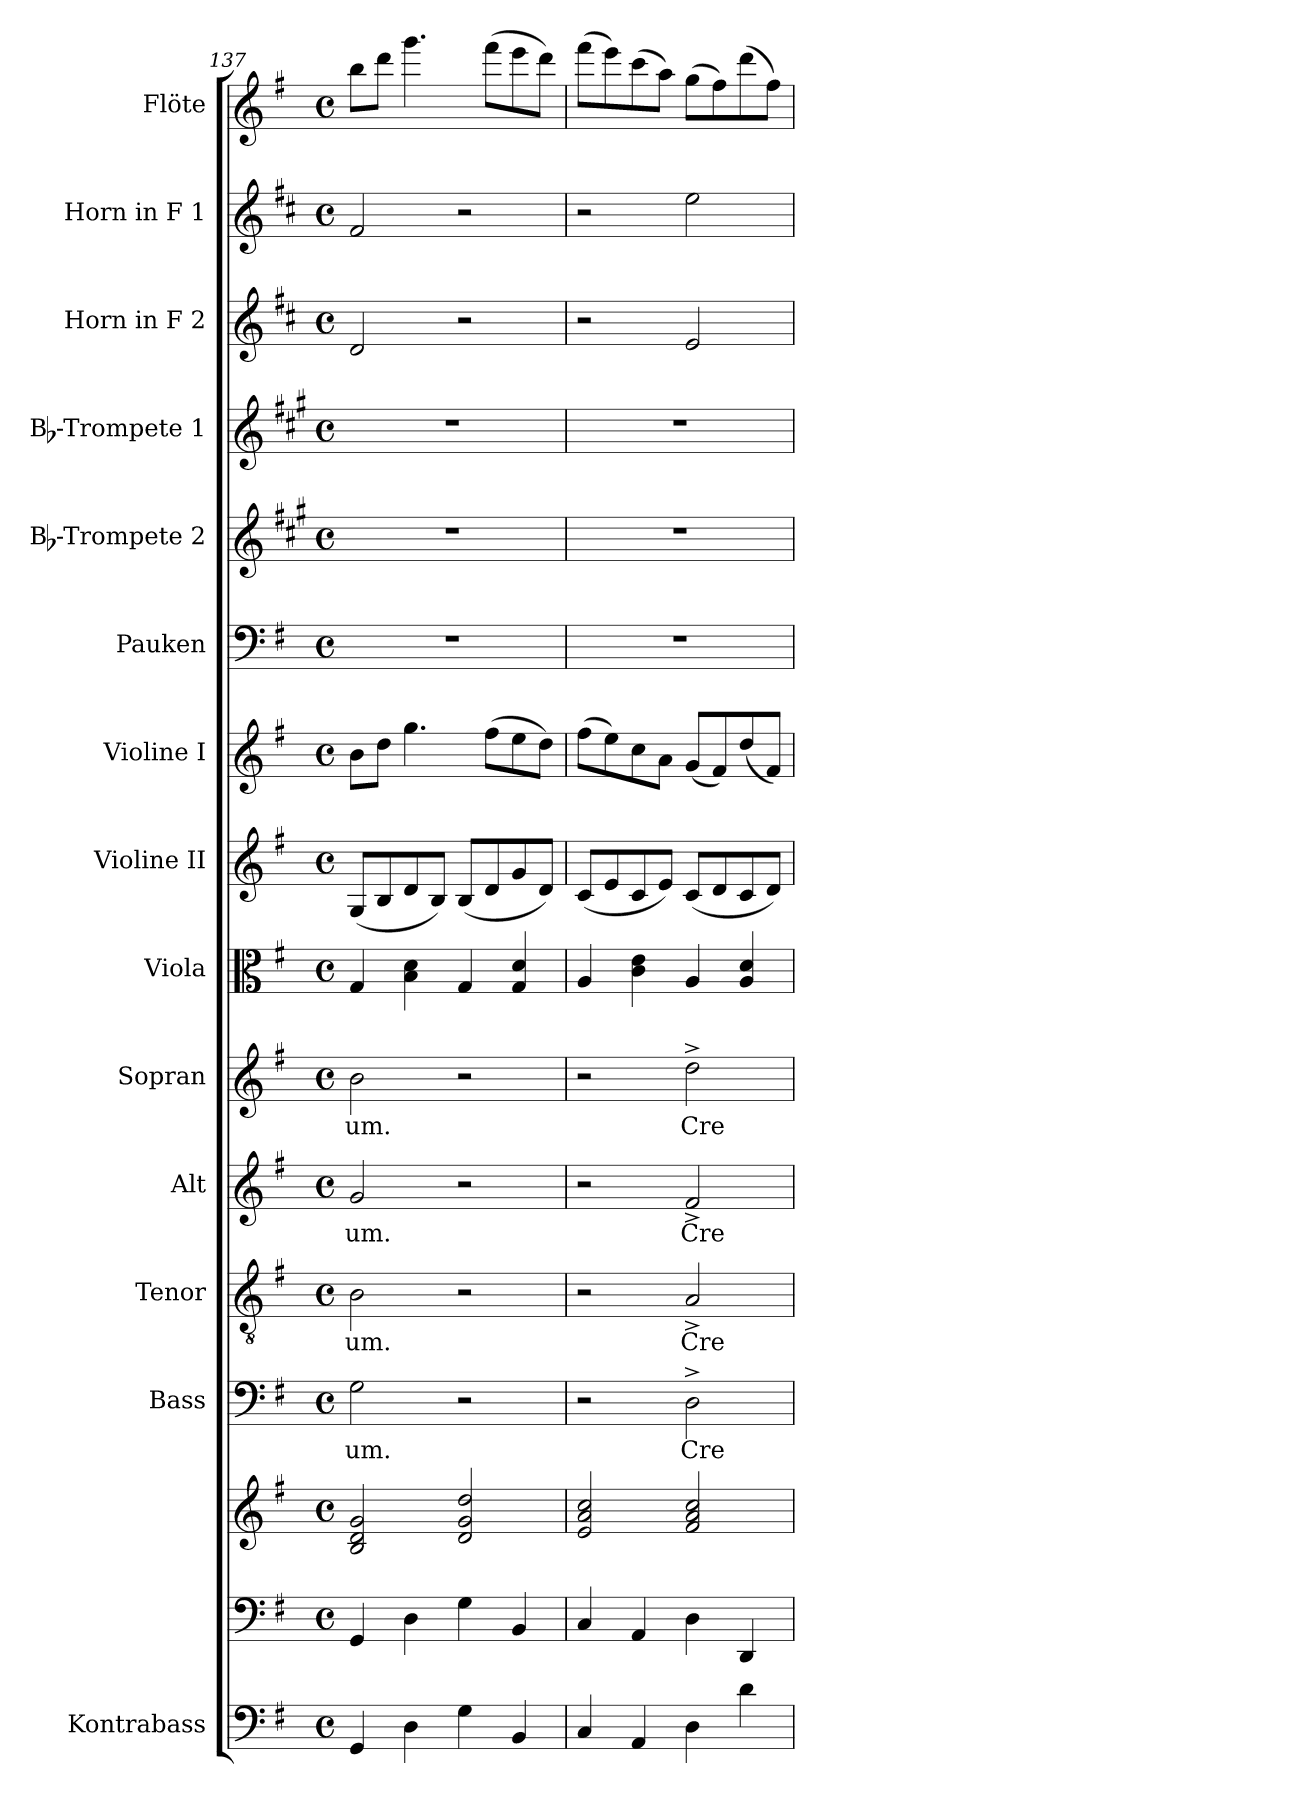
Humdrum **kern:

**kern	**kern	**kern	**kern	**text	**kern	**text	**kern	**text	**kern	**text	**kern	**kern	**kern	**kern	**kern	**kern	**kern	**kern	**kern
*part15	*part14	*part14	*part13	*part13	*part12	*part12	*part11	*part11	*part10	*part10	*part9	*part8	*part7	*part6	*part5	*part4	*part3	*part2	*part1
*staff16	*staff15	*staff14	*staff13	*staff13	*staff12	*staff12	*staff11	*staff11	*staff10	*staff10	*staff9	*staff8	*staff7	*staff6	*staff5	*staff4	*staff3	*staff2	*staff1
*I"Kontrabass	*	*	*I"Bass	*	*I"Tenor	*	*I"Alt	*	*I"Sopran	*	*I"Viola	*I"Violine II	*I"Violine I	*I"Pauken	*I"Bb-Trompete 2	*I"Bb-Trompete 1	*I"Horn in F 2	*I"Horn in F 1	*I"Flöte
*I'Kb.	*	*	*I'B.	*	*I'T.	*	*I'A.	*	*I'S.	*	*I'Vla.	*I'Vl. II	*I'Vl. I	*I'Pk.	*I'Bb Trp. 2	*I'Bb Trp. 1	*	*	*I'Fl.
*clefF4	*clefF4	*clefG2	*clefF4	*	*clefGv2	*	*clefG2	*	*clefG2	*	*clefC3	*clefG2	*clefG2	*clefF4	*clefG2	*clefG2	*clefG2	*clefG2	*clefG2
*ITrd7c12	*	*	*	*	*	*	*	*	*	*	*	*	*	*	*ITrd1c2	*ITrd1c2	*ITrd4c7	*ITrd4c7	*
*k[f#]	*k[f#]	*k[f#]	*k[f#]	*	*k[f#]	*	*k[f#]	*	*k[f#]	*	*k[f#]	*k[f#]	*k[f#]	*k[f#]	*k[f#]	*k[f#]	*k[f#]	*k[f#]	*k[f#]
*G:	*G:	*G:	*G:	*	*G:	*	*G:	*	*G:	*	*G:	*G:	*G:	*G:	*G:	*G:	*G:	*G:	*G:
*M4/4	*M4/4	*M4/4	*M4/4	*	*M4/4	*	*M4/4	*	*M4/4	*	*M4/4	*M4/4	*M4/4	*M4/4	*M4/4	*M4/4	*M4/4	*M4/4	*M4/4
*met(c)	*met(c)	*met(c)	*met(c)	*	*met(c)	*	*met(c)	*	*met(c)	*	*met(c)	*met(c)	*met(c)	*met(c)	*met(c)	*met(c)	*met(c)	*met(c)	*met(c)
=137	=137	=137	=137	=137	=137	=137	=137	=137	=137	=137	=137	=137	=137	=137	=137	=137	=137	=137	=137
!	!	!	!	!LO:LY:b	!	!LO:LY:b	!	!LO:LY:b	!	!LO:LY:b	!	!	!	!	!	!	!	!	!
4GGG/	4GG/	2B/ 2d/ 2g/	2G\	-um.	2B\	-um.	2g/	-um.	2b\	-um.	4G/	(<8G/L	8b\L	1r	1r	1r	2G/	2B/	8bb\L
.	.	.	.	.	.	.	.	.	.	.	.	8B/	8dd\J	.	.	.	.	.	8ddd\J
4DD\	4D\	.	.	.	.	.	.	.	.	.	4B\ 4d\	8d/	4.gg\	.	.	.	.	.	4.ggg\
.	.	.	.	.	.	.	.	.	.	.	.	8B/J)	.	.	.	.	.	.	.
4GG\	4G\	2d/ 2g/ 2dd/	2r	.	2r	.	2r	.	2r	.	4G/	(<8B/L	.	.	.	.	2r	2r	.
.	.	.	.	.	.	.	.	.	.	.	.	8d/	(>8ff#\L	.	.	.	.	.	(>8fff#\L
4BBB/	4BB/	.	.	.	.	.	.	.	.	.	4G/ 4d/	8g/	8ee\	.	.	.	.	.	8eee\
.	.	.	.	.	.	.	.	.	.	.	.	8d/J)	8dd\J)	.	.	.	.	.	8ddd\J)
=138	=138	=138	=138	=138	=138	=138	=138	=138	=138	=138	=138	=138	=138	=138	=138	=138	=138	=138	=138
4CC/	4C/	2e/ 2a/ 2cc/	2r	.	2r	.	2r	.	2r	.	4A/	(<8c/L	(>8ff#\L	1r	1r	1r	2r	2r	(>8fff#\L
.	.	.	.	.	.	.	.	.	.	.	.	8e/	8ee\)	.	.	.	.	.	8eee\)
4AAA/	4AA/	.	.	.	.	.	.	.	.	.	4c\ 4e\	8c/	8cc\	.	.	.	.	.	(>8ccc\
.	.	.	.	.	.	.	.	.	.	.	.	8e/J)	8a\J	.	.	.	.	.	8aa\J)
!	!	!	!	!LO:LY:b	!	!LO:LY:b	!	!LO:LY:b	!	!LO:LY:b	!	!	!	!	!	!	!	!	!
4DD\	4D\	2f#/ 2a/ 2cc/	2D^>\	Cre-	2A^>/	Cre-	2f#^>/	Cre-	2dd^>\	Cre-	4A/	(<8c/L	(<8g/L	.	.	.	2A/	2a\	(>8gg\L
.	.	.	.	.	.	.	.	.	.	.	.	8d/	8f#/)	.	.	.	.	.	8ff#\)
4D\	4DD/	.	.	.	.	.	.	.	.	.	4A/ 4d/	8c/	(<8dd/	.	.	.	.	.	(>8ddd\
.	.	.	.	.	.	.	.	.	.	.	.	8d/J)	8f#/J)	.	.	.	.	.	8ff#\J)
=	=	=	=	=	=	=	=	=	=	=	=	=	=	=	=	=	=	=	=
*-	*-	*-	*-	*-	*-	*-	*-	*-	*-	*-	*-	*-	*-	*-	*-	*-	*-	*-	*-
